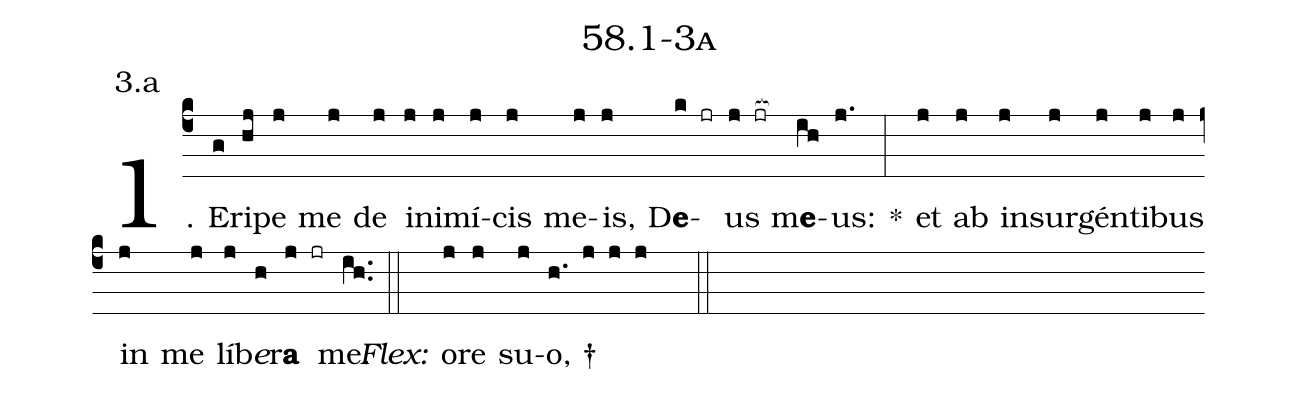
name: 58.1-3a;
annotation: 3.a;
%%
(c4)1. E(g)ri(hj)pe(j) me(j) de(j) in(j)i(j)mí(j)cis(j) me(j)is,(j) D<b>e</b>(k jr)us(j jr[ocb:1{]) m<b>e</b>(ih[ocb:0}])us:(j.) *(:) et(j) ab(j) in(j)sur(j)gén(j)ti(j)bus(j) in(j) me(j) lí(j)b<i>e</i>(h)r<b>a</b>(j jr) me.(ih..) (::)
<i>Flex:</i>()  o(j)re(j) su(j)o, †(h. j j j  ::)
